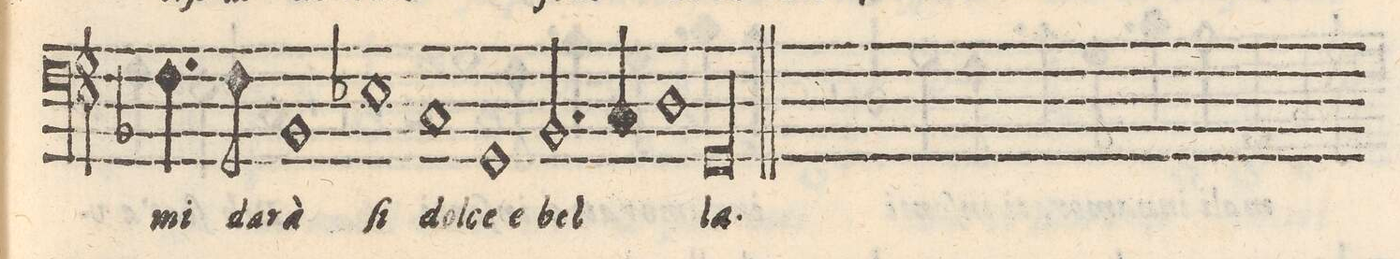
**kern	**text
*I"BASSO	*
*clefF4	*
*k[b-]	*
*met(C)	*
*M2/1	*
4.F\	mi
8F\	da-
1BB-	-rà
=28-	=28-
1E-X	ſi
1C	dol-
=29-	=29-
1GG	-ce e
2.BB-/	bel-
4C/	.
=30-	=30-
1D	.
00GG	-la.
==	==
*-	*-
